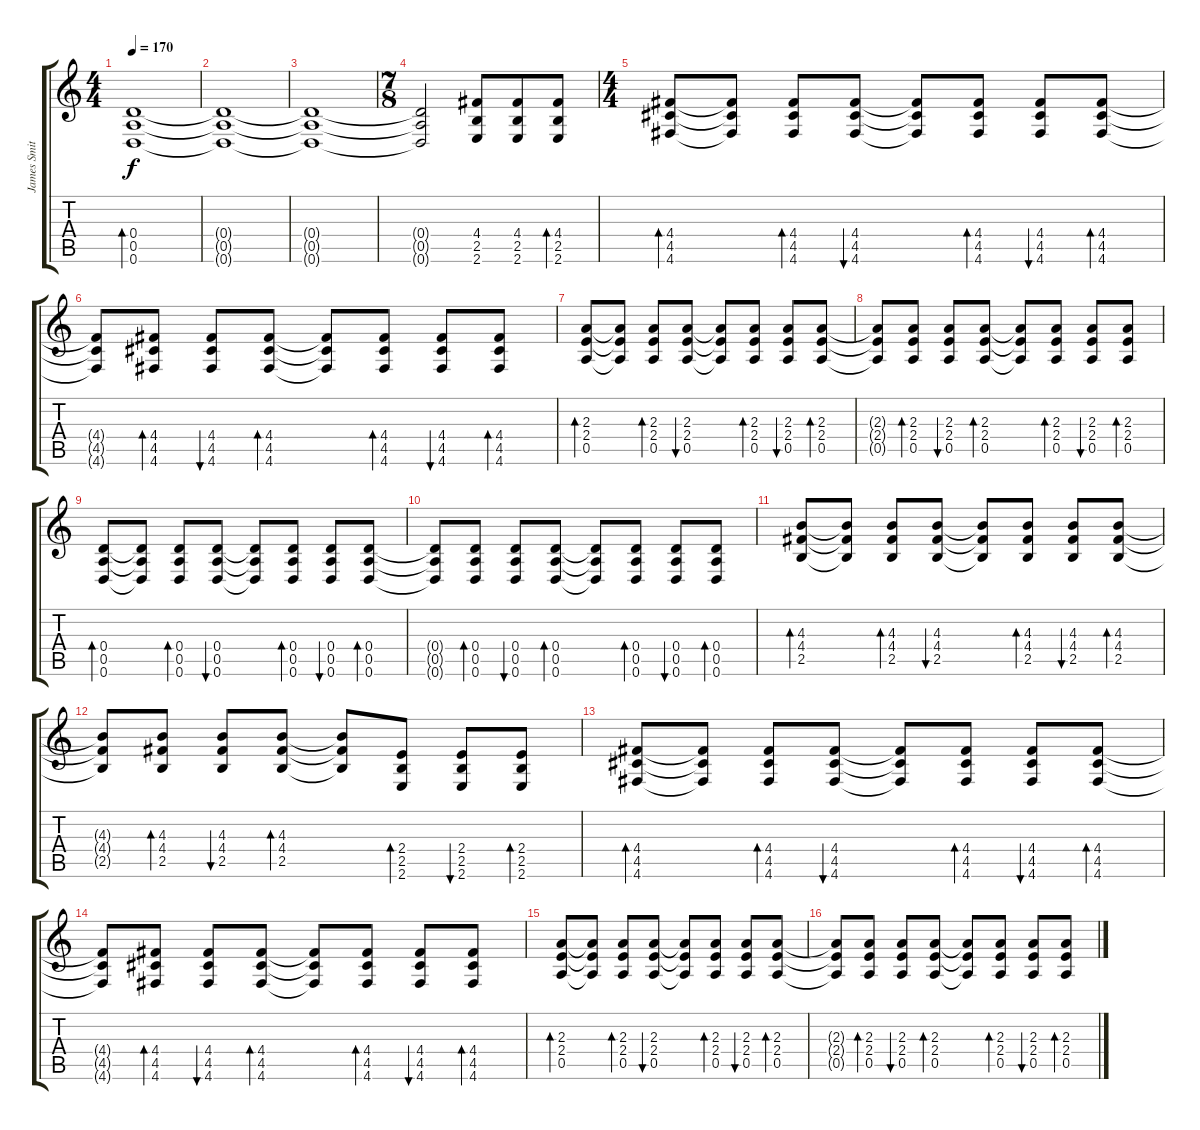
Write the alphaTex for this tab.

\track ("James Smith (Rhythm Guitar)" "James Smit") {instrument distortionguitar}
\staff {score tabs}
\tuning (E4 B3 G3 D3 A2 D2) {hide}
\ts (4 4)
\tempo 170
\clef g2
\ks c
(0.4 0.5 0.6).1{bd 60 dy f} |
(0.4{t} 0.5{t} 0.6{t}).1 |
(0.4{t} 0.5{t} 0.6{t}).1 |
\ts (7 8)
(0.4{t} 0.5{t} 0.6{t}).2 (4.4 2.5 2.6).8 (4.4 2.5 2.6).8 (4.4 2.5 2.6).8{bd 60} |
\ts (4 4)
(4.4 4.5 4.6).8{bd 60} (4.4{t} 4.5{t} 4.6{t}).8 (4.4 4.5 4.6).8{bd 60} (4.4 4.5 4.6).8{bu 60} (4.4{t} 4.5{t} 4.6{t}).8 (4.4 4.5 4.6).8{bd 60} (4.4 4.5 4.6).8{bu 60} (4.4 4.5 4.6).8{bd 60} |
(4.4{t} 4.5{t} 4.6{t}).8 (4.4 4.5 4.6).8{bd 60} (4.4 4.5 4.6).8{bu 60} (4.4 4.5 4.6).8{bd 60} (4.4{t} 4.5{t} 4.6{t}).8 (4.4 4.5 4.6).8{bd 60} (4.4 4.5 4.6).8{bu 60} (4.4 4.5 4.6).8{bd 60} |
(2.3 2.4 0.5).8{bd 60} (2.3{t} 2.4{t} 0.5{t}).8 (2.3 2.4 0.5).8{bd 60} (2.3 2.4 0.5).8{bu 60} (2.3{t} 2.4{t} 0.5{t}).8 (2.3 2.4 0.5).8{bd 60} (2.3 2.4 0.5).8{bu 60} (2.3 2.4 0.5).8{bd 60} |
(2.3{t} 2.4{t} 0.5{t}).8 (2.3 2.4 0.5).8{bd 60} (2.3 2.4 0.5).8{bu 60} (2.3 2.4 0.5).8{bd 60} (2.3{t} 2.4{t} 0.5{t}).8 (2.3 2.4 0.5).8{bd 60} (2.3 2.4 0.5).8{bu 60} (2.3 2.4 0.5).8{bd 60} |
(0.4 0.5 0.6).8{bd 60} (0.4{t} 0.5{t} 0.6{t}).8 (0.4 0.5 0.6).8{bd 60} (0.4 0.5 0.6).8{bu 60} (0.4{t} 0.5{t} 0.6{t}).8 (0.4 0.5 0.6).8{bd 60} (0.4 0.5 0.6).8{bu 60} (0.4 0.5 0.6).8{bd 60} |
(0.4{t} 0.5{t} 0.6{t}).8 (0.4 0.5 0.6).8{bd 60} (0.4 0.5 0.6).8{bu 60} (0.4 0.5 0.6).8{bd 60} (0.4{t} 0.5{t} 0.6{t}).8 (0.4 0.5 0.6).8{bd 60} (0.4 0.5 0.6).8{bu 60} (0.4 0.5 0.6).8{bd 60} |
(4.3 4.4 2.5).8{bd 60} (4.3{t} 4.4{t} 2.5{t}).8 (4.3 4.4 2.5).8{bd 60} (4.3 4.4 2.5).8{bu 60} (4.3{t} 4.4{t} 2.5{t}).8 (4.3 4.4 2.5).8{bd 60} (4.3 4.4 2.5).8{bu 60} (4.3 4.4 2.5).8{bd 60} |
(4.3{t} 4.4{t} 2.5{t}).8 (4.3 4.4 2.5).8{bd 60} (4.3 4.4 2.5).8{bu 60} (4.3 4.4 2.5).8{bd 60} (4.3{t} 4.4{t} 2.5{t}).8 (2.4 2.5 2.6).8{bd 60} (2.4 2.5 2.6).8{bu 60} (2.4 2.5 2.6).8{bd 60} |
(4.4 4.5 4.6).8{bd 60} (4.4{t} 4.5{t} 4.6{t}).8 (4.4 4.5 4.6).8{bd 60} (4.4 4.5 4.6).8{bu 60} (4.4{t} 4.5{t} 4.6{t}).8 (4.4 4.5 4.6).8{bd 60} (4.4 4.5 4.6).8{bu 60} (4.4 4.5 4.6).8{bd 60} |
(4.4{t} 4.5{t} 4.6{t}).8 (4.4 4.5 4.6).8{bd 60} (4.4 4.5 4.6).8{bu 60} (4.4 4.5 4.6).8{bd 60} (4.4{t} 4.5{t} 4.6{t}).8 (4.4 4.5 4.6).8{bd 60} (4.4 4.5 4.6).8{bu 60} (4.4 4.5 4.6).8{bd 60} |
(2.3 2.4 0.5).8{bd 60} (2.3{t} 2.4{t} 0.5{t}).8 (2.3 2.4 0.5).8{bd 60} (2.3 2.4 0.5).8{bu 60} (2.3{t} 2.4{t} 0.5{t}).8 (2.3 2.4 0.5).8{bd 60} (2.3 2.4 0.5).8{bu 60} (2.3 2.4 0.5).8{bd 60} |
(2.3{t} 2.4{t} 0.5{t}).8 (2.3 2.4 0.5).8{bd 60} (2.3 2.4 0.5).8{bu 60} (2.3 2.4 0.5).8{bd 60} (2.3{t} 2.4{t} 0.5{t}).8 (2.3 2.4 0.5).8{bd 60} (2.3 2.4 0.5).8{bu 60} (2.3 2.4 0.5).8{bd 60}
